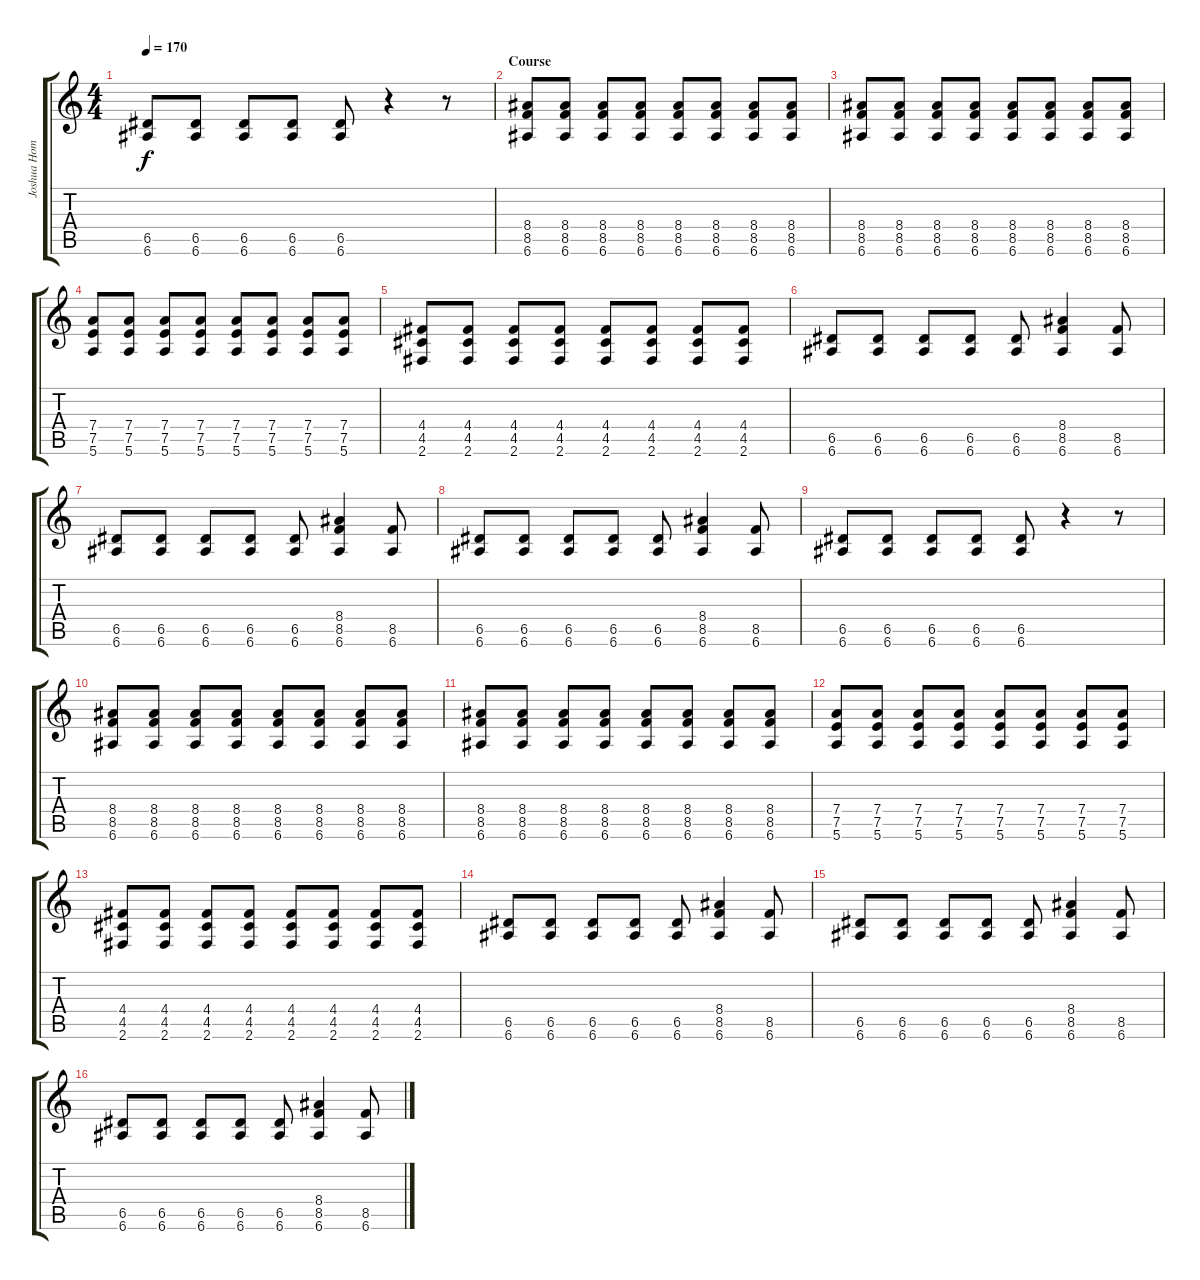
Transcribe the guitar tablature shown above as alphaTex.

\track ("Joshua Homme - guitar" "Joshua Hom") {instrument overdrivenguitar}
\staff {score tabs}
\tuning (E4 B3 G3 D3 A2 E2) {hide}
\ts (4 4)
\tempo 170
\clef g2
\ks c
(6.5 6.6).8{dy f} (6.5 6.6).8 (6.5 6.6).8 (6.5 6.6).8 (6.5 6.6).8 r.4 r.8 |
\section ("" "Course")
(8.4 8.5 6.6).8 (8.4 8.5 6.6).8 (8.4 8.5 6.6).8 (8.4 8.5 6.6).8 (8.4 8.5 6.6).8 (8.4 8.5 6.6).8 (8.4 8.5 6.6).8 (8.4 8.5 6.6).8 |
(8.4 8.5 6.6).8 (8.4 8.5 6.6).8 (8.4 8.5 6.6).8 (8.4 8.5 6.6).8 (8.4 8.5 6.6).8 (8.4 8.5 6.6).8 (8.4 8.5 6.6).8 (8.4 8.5 6.6).8 |
(7.4 7.5 5.6).8 (7.4 7.5 5.6).8 (7.4 7.5 5.6).8 (7.4 7.5 5.6).8 (7.4 7.5 5.6).8 (7.4 7.5 5.6).8 (7.4 7.5 5.6).8 (7.4 7.5 5.6).8 |
(4.4 4.5 2.6).8 (4.4 4.5 2.6).8 (4.4 4.5 2.6).8 (4.4 4.5 2.6).8 (4.4 4.5 2.6).8 (4.4 4.5 2.6).8 (4.4 4.5 2.6).8 (4.4 4.5 2.6).8 |
(6.5 6.6).8 (6.5 6.6).8 (6.5 6.6).8 (6.5 6.6).8 (6.5 6.6).8 (8.4 8.5 6.6).4 (8.5 6.6).8 |
(6.5 6.6).8 (6.5 6.6).8 (6.5 6.6).8 (6.5 6.6).8 (6.5 6.6).8 (8.4 8.5 6.6).4 (8.5 6.6).8 |
(6.5 6.6).8 (6.5 6.6).8 (6.5 6.6).8 (6.5 6.6).8 (6.5 6.6).8 (8.4 8.5 6.6).4 (8.5 6.6).8 |
(6.5 6.6).8 (6.5 6.6).8 (6.5 6.6).8 (6.5 6.6).8 (6.5 6.6).8 r.4 r.8 |
\section ("" "")
(8.4 8.5 6.6).8 (8.4 8.5 6.6).8 (8.4 8.5 6.6).8 (8.4 8.5 6.6).8 (8.4 8.5 6.6).8 (8.4 8.5 6.6).8 (8.4 8.5 6.6).8 (8.4 8.5 6.6).8 |
(8.4 8.5 6.6).8 (8.4 8.5 6.6).8 (8.4 8.5 6.6).8 (8.4 8.5 6.6).8 (8.4 8.5 6.6).8 (8.4 8.5 6.6).8 (8.4 8.5 6.6).8 (8.4 8.5 6.6).8 |
(7.4 7.5 5.6).8 (7.4 7.5 5.6).8 (7.4 7.5 5.6).8 (7.4 7.5 5.6).8 (7.4 7.5 5.6).8 (7.4 7.5 5.6).8 (7.4 7.5 5.6).8 (7.4 7.5 5.6).8 |
(4.4 4.5 2.6).8 (4.4 4.5 2.6).8 (4.4 4.5 2.6).8 (4.4 4.5 2.6).8 (4.4 4.5 2.6).8 (4.4 4.5 2.6).8 (4.4 4.5 2.6).8 (4.4 4.5 2.6).8 |
(6.5 6.6).8 (6.5 6.6).8 (6.5 6.6).8 (6.5 6.6).8 (6.5 6.6).8 (8.4 8.5 6.6).4 (8.5 6.6).8 |
(6.5 6.6).8 (6.5 6.6).8 (6.5 6.6).8 (6.5 6.6).8 (6.5 6.6).8 (8.4 8.5 6.6).4 (8.5 6.6).8 |
(6.5 6.6).8 (6.5 6.6).8 (6.5 6.6).8 (6.5 6.6).8 (6.5 6.6).8 (8.4 8.5 6.6).4 (8.5 6.6).8
